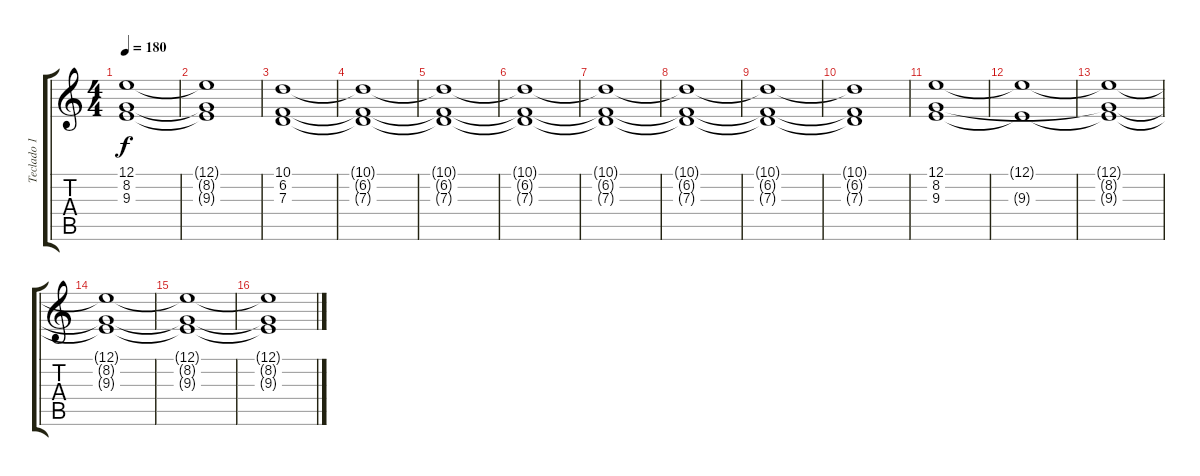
\track ("Teclado 1" "Teclado 1") {instrument stringensemble1}
\staff {score tabs}
\tuning (E4 B3 G3 D3 A2 E2) {hide}
\ts (4 4)
\tempo 180
\clef g2
\ks c
(12.1{t} 8.2{t} 9.3{t}).1{dy f} |
(12.1{t} 8.2{t} 9.3{t}).1 |
(10.1 6.2 7.3).1 |
(10.1{t} 6.2{t} 7.3{t}).1 |
(10.1{t} 6.2{t} 7.3{t}).1 |
(10.1{t} 6.2{t} 7.3{t}).1 |
(10.1{t} 6.2{t} 7.3{t}).1 |
(10.1{t} 6.2{t} 7.3{t}).1 |
(10.1{t} 6.2{t} 7.3{t}).1 |
(10.1{t} 6.2{t} 7.3{t}).1 |
(12.1 8.2 9.3).1 |
(12.1{t} 9.3{t}).1 |
(12.1{t} 8.2{t} 9.3{t}).1 |
(12.1{t} 8.2{t} 9.3{t}).1 |
(12.1{t} 8.2{t} 9.3{t}).1 |
(12.1{t} 8.2{t} 9.3{t}).1
